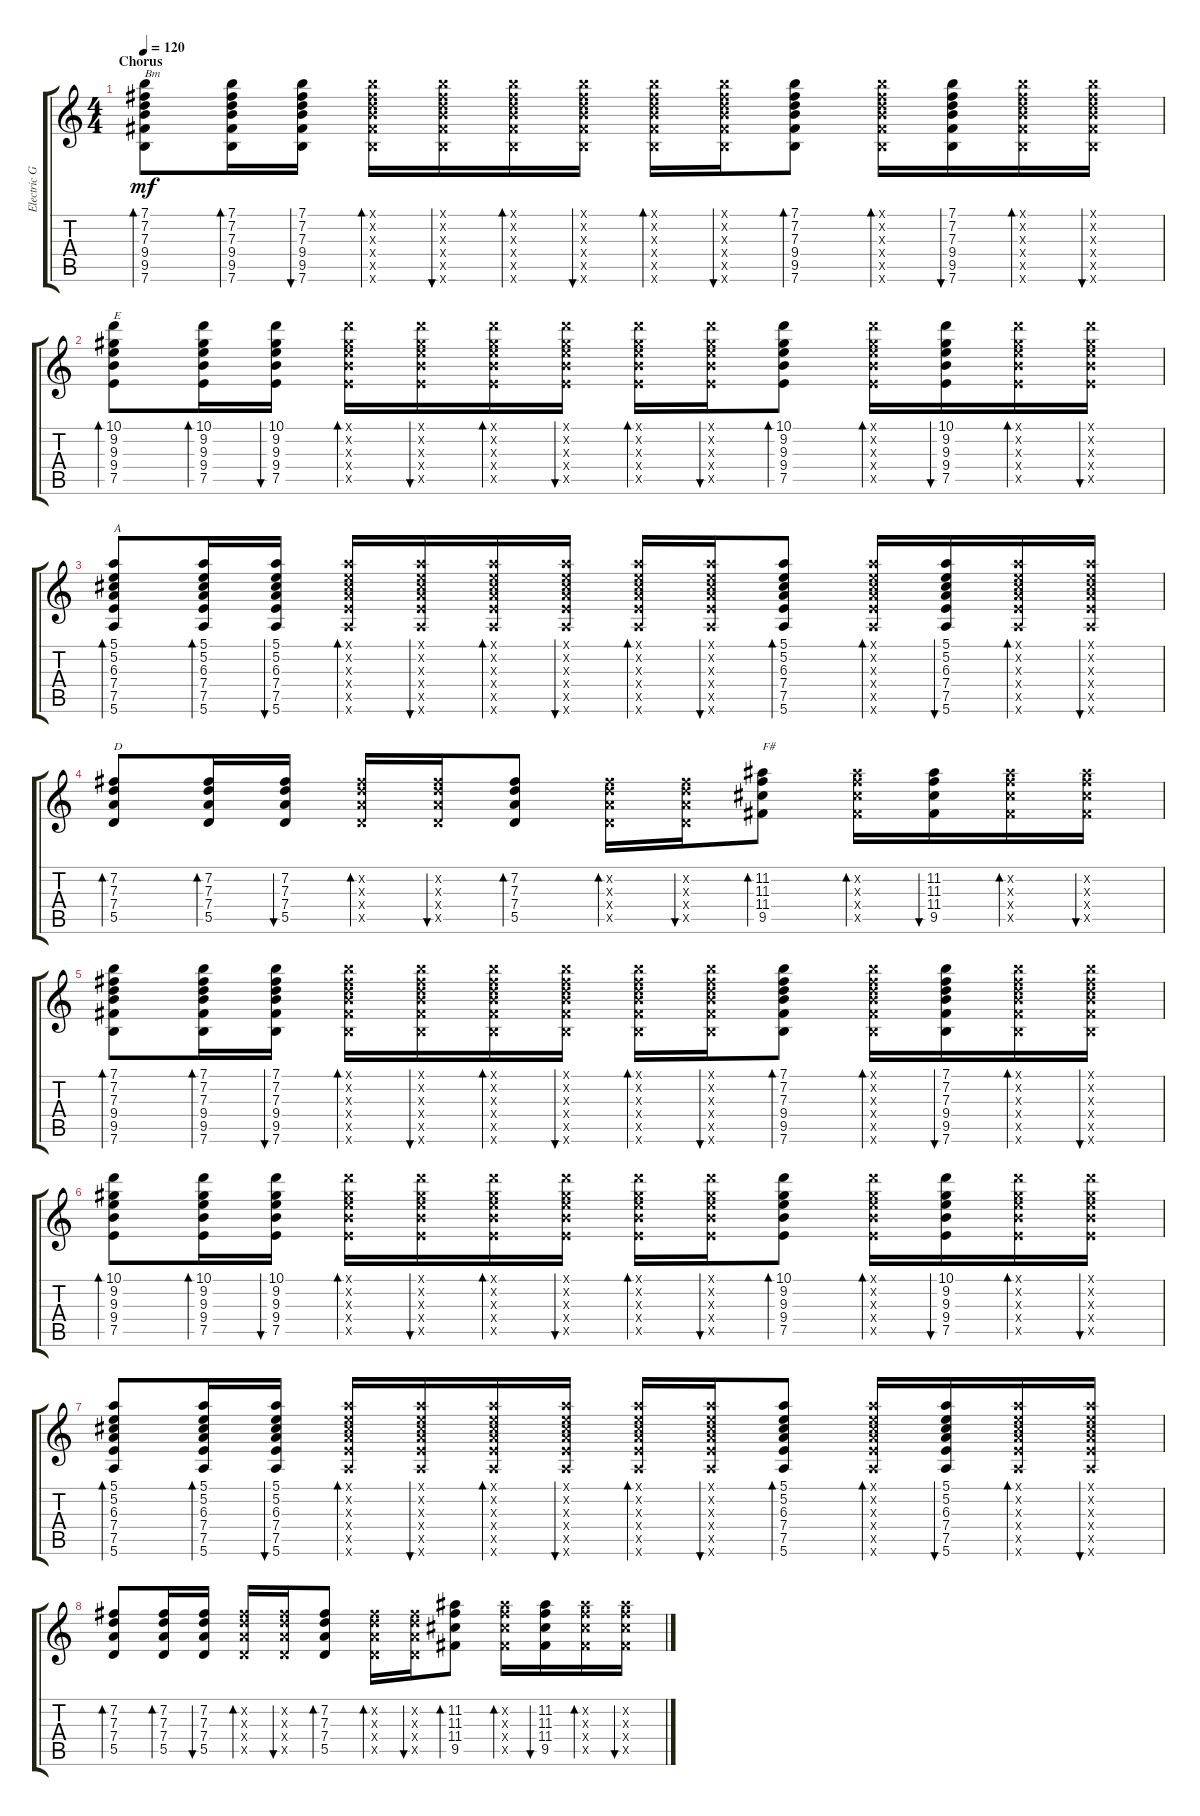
\track ("Electric Guitar" "Electric G") {instrument electricguitarclean}
\staff {score tabs}
\tuning (E4 B3 G3 D3 A2 E2) {hide}
\ts (4 4)
\section ("" "Chorus")
\tempo 120
\clef g2
\ks c
(7.1 7.2 7.3 9.4 9.5 7.6).8{bd 30 txt "Bm" dy mf} (7.1 7.2 7.3 9.4 9.5 7.6).16{bd 30} (7.1 7.2 7.3 9.4 9.5 7.6).16{bu 30} (7.1{x} 7.2{x} 7.3{x} 9.4{x} 9.5{x} 7.6{x}).16{bd 30} (7.1{x} 7.2{x} 7.3{x} 9.4{x} 9.5{x} 7.6{x}).16{bu 30} (7.1{x} 7.2{x} 7.3{x} 9.4{x} 9.5{x} 7.6{x}).16{bd 30} (7.1{x} 7.2{x} 7.3{x} 9.4{x} 9.5{x} 7.6{x}).16{bu 30} (7.1{x} 7.2{x} 7.3{x} 9.4{x} 9.5{x} 7.6{x}).16{bd 30} (7.1{x} 7.2{x} 7.3{x} 9.4{x} 9.5{x} 7.6{x}).16{bu 30} (7.1 7.2 7.3 9.4 9.5 7.6).8{bd 30} (7.1{x} 7.2{x} 7.3{x} 9.4{x} 9.5{x} 7.6{x}).16{bd 30} (7.1 7.2 7.3 9.4 9.5 7.6).16{bu 30} (7.1{x} 7.2{x} 7.3{x} 9.4{x} 9.5{x} 7.6{x}).16{bd 30} (7.1{x} 7.2{x} 7.3{x} 9.4{x} 9.5{x} 7.6{x}).16{bu 30} |
(10.1 9.2 9.3 9.4 7.5).8{bd 30 txt "E"} (10.1 9.2 9.3 9.4 7.5).16{bd 30} (10.1 9.2 9.3 9.4 7.5).16{bu 30} (10.1{x} 9.2{x} 9.3{x} 9.4{x} 7.5{x}).16{bd 30} (10.1{x} 9.2{x} 9.3{x} 9.4{x} 7.5{x}).16{bu 30} (10.1{x} 9.2{x} 9.3{x} 9.4{x} 7.5{x}).16{bd 30} (10.1{x} 9.2{x} 9.3{x} 9.4{x} 7.5{x}).16{bu 30} (10.1{x} 9.2{x} 9.3{x} 9.4{x} 7.5{x}).16{bd 30} (10.1{x} 9.2{x} 9.3{x} 9.4{x} 7.5{x}).16{bu 30} (10.1 9.2 9.3 9.4 7.5).8{bd 30} (10.1{x} 9.2{x} 9.3{x} 9.4{x} 7.5{x}).16{bd 30} (10.1 9.2 9.3 9.4 7.5).16{bu 30} (10.1{x} 9.2{x} 9.3{x} 9.4{x} 7.5{x}).16{bd 30} (10.1{x} 9.2{x} 9.3{x} 9.4{x} 7.5{x}).16{bu 30} |
(5.1 5.2 6.3 7.4 7.5 5.6).8{bd 30 txt "A"} (5.1 5.2 6.3 7.4 7.5 5.6).16{bd 30} (5.1 5.2 6.3 7.4 7.5 5.6).16{bu 30} (5.1{x} 5.2{x} 6.3{x} 7.4{x} 7.5{x} 5.6{x}).16{bd 30} (5.1{x} 5.2{x} 6.3{x} 7.4{x} 7.5{x} 5.6{x}).16{bu 30} (5.1{x} 5.2{x} 6.3{x} 7.4{x} 7.5{x} 5.6{x}).16{bd 30} (5.1{x} 5.2{x} 6.3{x} 7.4{x} 7.5{x} 5.6{x}).16{bu 30} (5.1{x} 5.2{x} 6.3{x} 7.4{x} 7.5{x} 5.6{x}).16{bd 30} (5.1{x} 5.2{x} 6.3{x} 7.4{x} 7.5{x} 5.6{x}).16{bu 30} (5.1 5.2 6.3 7.4 7.5 5.6).8{bd 30} (5.1{x} 5.2{x} 6.3{x} 7.4{x} 7.5{x} 5.6{x}).16{bd 30} (5.1 5.2 6.3 7.4 7.5 5.6).16{bu 30} (5.1{x} 5.2{x} 6.3{x} 7.4{x} 7.5{x} 5.6{x}).16{bd 30} (5.1{x} 5.2{x} 6.3{x} 7.4{x} 7.5{x} 5.6{x}).16{bu 30} |
(7.2 7.3 7.4 5.5).8{bd 30 txt "D"} (7.2 7.3 7.4 5.5).16{bd 30} (7.2 7.3 7.4 5.5).16{bu 30} (7.2{x} 7.3{x} 7.4{x} 5.5{x}).16{bd 30} (7.2{x} 7.3{x} 7.4{x} 5.5{x}).16{bu 30} (7.2 7.3 7.4 5.5).8{bd 30} (7.2{x} 7.3{x} 7.4{x} 5.5{x}).16{bd 30} (7.2{x} 7.3{x} 7.4{x} 5.5{x}).16{bu 30} (11.2 11.3 11.4 9.5).8{bd 30 txt "F#"} (11.2{x} 11.3{x} 11.4{x} 9.5{x}).16{bd 30} (11.2 11.3 11.4 9.5).16{bu 30} (11.2{x} 11.3{x} 11.4{x} 9.5{x}).16{bd 30} (11.2{x} 11.3{x} 11.4{x} 9.5{x}).16{bu 30} |
(7.1 7.2 7.3 9.4 9.5 7.6).8{bd 30} (7.1 7.2 7.3 9.4 9.5 7.6).16{bd 30} (7.1 7.2 7.3 9.4 9.5 7.6).16{bu 30} (7.1{x} 7.2{x} 7.3{x} 9.4{x} 9.5{x} 7.6{x}).16{bd 30} (7.1{x} 7.2{x} 7.3{x} 9.4{x} 9.5{x} 7.6{x}).16{bu 30} (7.1{x} 7.2{x} 7.3{x} 9.4{x} 9.5{x} 7.6{x}).16{bd 30} (7.1{x} 7.2{x} 7.3{x} 9.4{x} 9.5{x} 7.6{x}).16{bu 30} (7.1{x} 7.2{x} 7.3{x} 9.4{x} 9.5{x} 7.6{x}).16{bd 30} (7.1{x} 7.2{x} 7.3{x} 9.4{x} 9.5{x} 7.6{x}).16{bu 30} (7.1 7.2 7.3 9.4 9.5 7.6).8{bd 30} (7.1{x} 7.2{x} 7.3{x} 9.4{x} 9.5{x} 7.6{x}).16{bd 30} (7.1 7.2 7.3 9.4 9.5 7.6).16{bu 30} (7.1{x} 7.2{x} 7.3{x} 9.4{x} 9.5{x} 7.6{x}).16{bd 30} (7.1{x} 7.2{x} 7.3{x} 9.4{x} 9.5{x} 7.6{x}).16{bu 30} |
(10.1 9.2 9.3 9.4 7.5).8{bd 30} (10.1 9.2 9.3 9.4 7.5).16{bd 30} (10.1 9.2 9.3 9.4 7.5).16{bu 30} (10.1{x} 9.2{x} 9.3{x} 9.4{x} 7.5{x}).16{bd 30} (10.1{x} 9.2{x} 9.3{x} 9.4{x} 7.5{x}).16{bu 30} (10.1{x} 9.2{x} 9.3{x} 9.4{x} 7.5{x}).16{bd 30} (10.1{x} 9.2{x} 9.3{x} 9.4{x} 7.5{x}).16{bu 30} (10.1{x} 9.2{x} 9.3{x} 9.4{x} 7.5{x}).16{bd 30} (10.1{x} 9.2{x} 9.3{x} 9.4{x} 7.5{x}).16{bu 30} (10.1 9.2 9.3 9.4 7.5).8{bd 30} (10.1{x} 9.2{x} 9.3{x} 9.4{x} 7.5{x}).16{bd 30} (10.1 9.2 9.3 9.4 7.5).16{bu 30} (10.1{x} 9.2{x} 9.3{x} 9.4{x} 7.5{x}).16{bd 30} (10.1{x} 9.2{x} 9.3{x} 9.4{x} 7.5{x}).16{bu 30} |
(5.1 5.2 6.3 7.4 7.5 5.6).8{bd 30} (5.1 5.2 6.3 7.4 7.5 5.6).16{bd 30} (5.1 5.2 6.3 7.4 7.5 5.6).16{bu 30} (5.1{x} 5.2{x} 6.3{x} 7.4{x} 7.5{x} 5.6{x}).16{bd 30} (5.1{x} 5.2{x} 6.3{x} 7.4{x} 7.5{x} 5.6{x}).16{bu 30} (5.1{x} 5.2{x} 6.3{x} 7.4{x} 7.5{x} 5.6{x}).16{bd 30} (5.1{x} 5.2{x} 6.3{x} 7.4{x} 7.5{x} 5.6{x}).16{bu 30} (5.1{x} 5.2{x} 6.3{x} 7.4{x} 7.5{x} 5.6{x}).16{bd 30} (5.1{x} 5.2{x} 6.3{x} 7.4{x} 7.5{x} 5.6{x}).16{bu 30} (5.1 5.2 6.3 7.4 7.5 5.6).8{bd 30} (5.1{x} 5.2{x} 6.3{x} 7.4{x} 7.5{x} 5.6{x}).16{bd 30} (5.1 5.2 6.3 7.4 7.5 5.6).16{bu 30} (5.1{x} 5.2{x} 6.3{x} 7.4{x} 7.5{x} 5.6{x}).16{bd 30} (5.1{x} 5.2{x} 6.3{x} 7.4{x} 7.5{x} 5.6{x}).16{bu 30} |
(7.2 7.3 7.4 5.5).8{bd 30} (7.2 7.3 7.4 5.5).16{bd 30} (7.2 7.3 7.4 5.5).16{bu 30} (7.2{x} 7.3{x} 7.4{x} 5.5{x}).16{bd 30} (7.2{x} 7.3{x} 7.4{x} 5.5{x}).16{bu 30} (7.2 7.3 7.4 5.5).8{bd 30} (7.2{x} 7.3{x} 7.4{x} 5.5{x}).16{bd 30} (7.2{x} 7.3{x} 7.4{x} 5.5{x}).16{bu 30} (11.2 11.3 11.4 9.5).8{bd 30} (11.2{x} 11.3{x} 11.4{x} 9.5{x}).16{bd 30} (11.2 11.3 11.4 9.5).16{bu 30} (11.2{x} 11.3{x} 11.4{x} 9.5{x}).16{bd 30} (11.2{x} 11.3{x} 11.4{x} 9.5{x}).16{bu 30}
